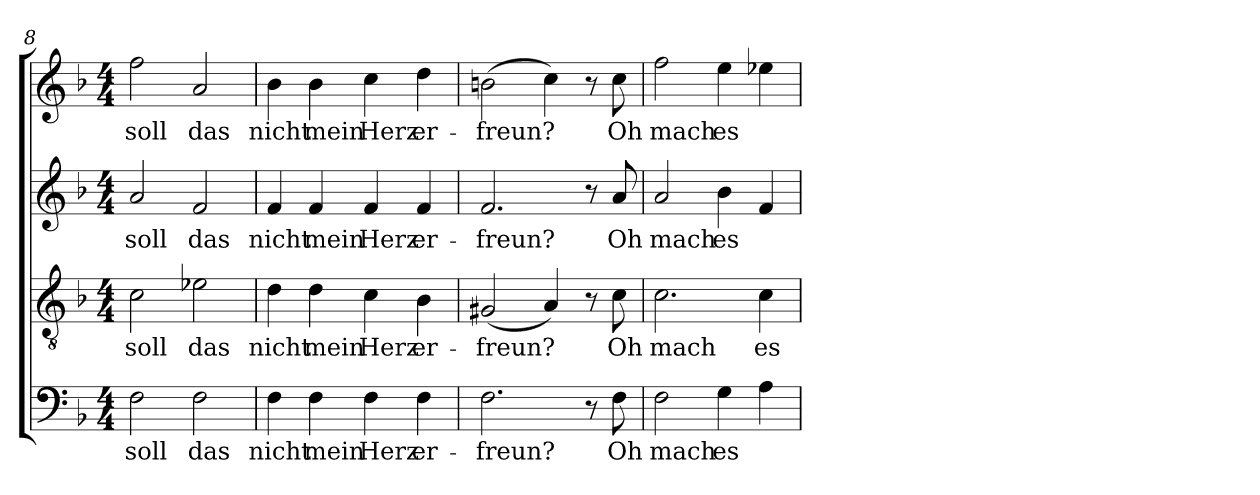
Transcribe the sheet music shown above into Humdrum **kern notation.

**kern	**text	**kern	**text	**kern	**text	**kern	**text
*part4	*part4	*part3	*part3	*part2	*part2	*part1	*part1
*staff4	*staff4	*staff3	*staff3	*staff2	*staff2	*staff1	*staff1
*clefF4	*	*clefGv2	*	*clefG2	*	*clefG2	*
*k[b-]	*	*k[b-]	*	*k[b-]	*	*k[b-]	*
*F:	*	*F:	*	*F:	*	*F:	*
*M4/4	*	*M4/4	*	*M4/4	*	*M4/4	*
=8	=8	=8	=8	=8	=8	=8	=8
!	!LO:LY:b	!	!LO:LY:b	!	!LO:LY:b	!	!LO:LY:b
2F\	soll	2c\	soll	2a/	soll	2ff\	soll
!	!LO:LY:b	!	!LO:LY:b	!	!LO:LY:b	!	!LO:LY:b
2F\	das	2e-X\	das	2f/	das	2a/	das
=9	=9	=9	=9	=9	=9	=9	=9
!	!LO:LY:b	!	!LO:LY:b	!	!LO:LY:b	!	!LO:LY:b
4F\	nicht	4d\	nicht	4f/	nicht	4b-\	nicht
!	!LO:LY:b	!	!LO:LY:b	!	!LO:LY:b	!	!LO:LY:b
4F\	mein	4d\	mein	4f/	mein	4b-\	mein
!	!LO:LY:b	!	!LO:LY:b	!	!LO:LY:b	!	!LO:LY:b
4F\	Herz	4c\	Herz	4f/	Herz	4cc\	Herz
!	!LO:LY:b	!	!LO:LY:b	!	!LO:LY:b	!	!LO:LY:b
4F\	er-	4B-\	er-	4f/	er-	4dd\	er-
=10	=10	=10	=10	=10	=10	=10	=10
!	!LO:LY:b	!	!LO:LY:b	!	!LO:LY:b	!	!LO:LY:b
2.F\	-freun?	(<2G#X/	-freun?	2.f/	-freun?	(>2bn\	-freun?
.	.	4A/)	.	.	.	4cc\)	.
8r	.	8r	.	8r	.	8r	.
!	!LO:LY:b	!	!LO:LY:b	!	!LO:LY:b	!	!LO:LY:b
8F\	Oh	8c\	Oh	8a/	Oh	8cc\	Oh
=11	=11	=11	=11	=11	=11	=11	=11
!	!LO:LY:b	!	!LO:LY:b	!	!LO:LY:b	!	!LO:LY:b
2F\	mach	2.c\	mach	2a/	mach	2ff\	mach
!	!LO:LY:b	!	!	!	!LO:LY:b	!	!LO:LY:b
4G\	es	.	.	4b-\	es	4ee\	es
!	!	!	!LO:LY:b	!	!	!	!
4A\	.	4c\	es	4f/	.	4ee-X\	.
=	=	=	=	=	=	=	=
*-	*-	*-	*-	*-	*-	*-	*-
